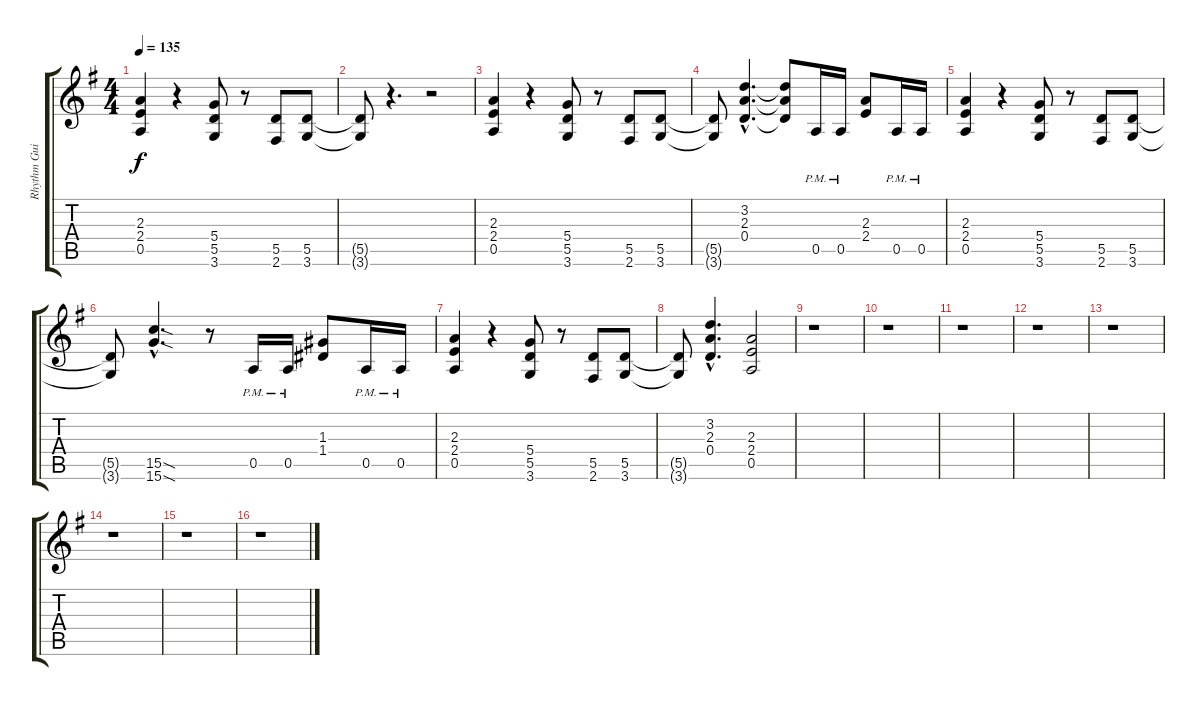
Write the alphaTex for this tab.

\track ("Rhythm Guitar" "Rhythm Gui") {instrument overdrivenguitar}
\staff {score tabs}
\tuning (E4 B3 G3 D3 A2 E2) {hide}
\ts (4 4)
\tempo 135
\clef g2
\ks eminor
(2.3 2.4 0.5).4{dy f instrument overdrivenguitar} r.4 (5.4 5.5 3.6).8 r.8 (5.5 2.6).8 (5.5 3.6).8 |
(5.5{t} 3.6{t}).8 r.4{d} r.2 |
(2.3 2.4 0.5).4 r.4 (5.4 5.5 3.6).8 r.8 (5.5 2.6).8 (5.5 3.6).8 |
(5.5{t} 3.6{t}).8 (3.2{hac} 2.3{hac} 0.4{hac}).4{d} (3.2{t} 2.3{t} 0.4{t}).8 0.5{pm}.16 0.5{pm}.16 (2.3 2.4).8 0.5{pm}.16 0.5{pm}.16 |
(2.3 2.4 0.5).4 r.4 (5.4 5.5 3.6).8 r.8 (5.5 2.6).8 (5.5 3.6).8 |
(5.5{t} 3.6{t}).8 (15.5{sod hac} 15.6{sod hac}).4{d} r.8 0.5{pm}.16 0.5{pm}.16 (1.3 1.4).8 0.5{pm}.16 0.5{pm}.16 |
(2.3 2.4 0.5).4 r.4 (5.4 5.5 3.6).8 r.8 (5.5 2.6).8 (5.5 3.6).8 |
(5.5{t} 3.6{t}).8 (3.2{hac} 2.3{hac} 0.4{hac}).4{d} (2.3 2.4 0.5).2 |
r.1 |
r.1 |
r.1 |
r.1 |
r.1 |
r.1 |
r.1 |
r.1
